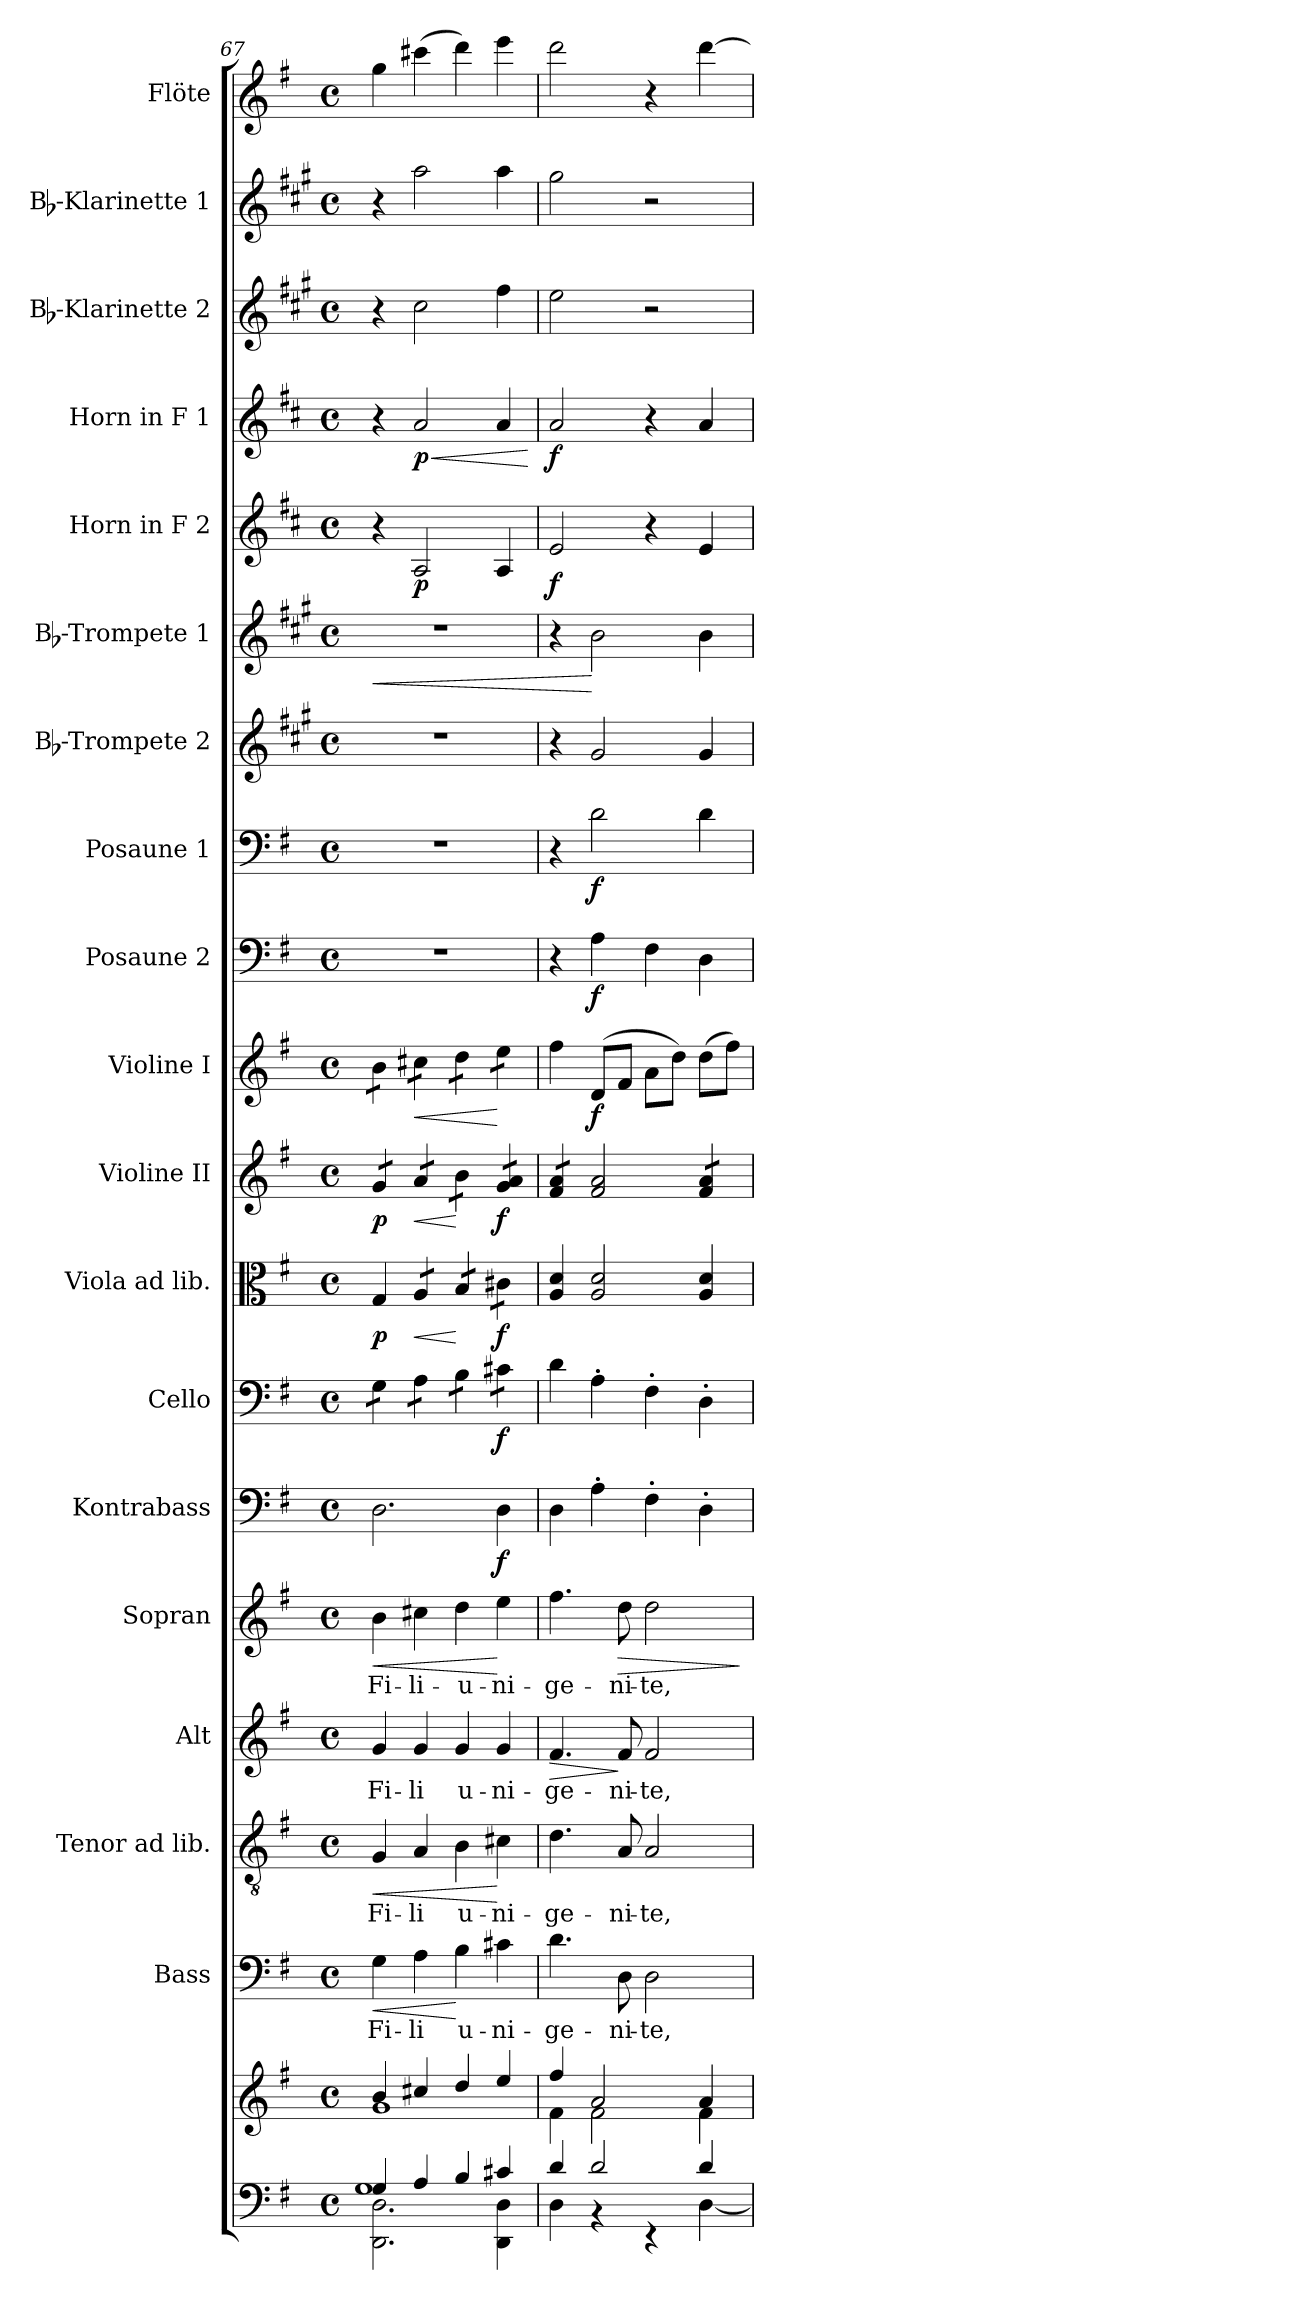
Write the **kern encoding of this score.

**kern	**kern	**kern	**text	**dynam	**kern	**text	**dynam	**kern	**text	**dynam	**kern	**text	**dynam	**kern	**dynam	**kern	**dynam	**kern	**dynam	**kern	**dynam	**kern	**dynam	**kern	**dynam	**kern	**dynam	**kern	**kern	**dynam	**kern	**dynam	**kern	**dynam	**kern	**kern	**kern
*part19	*part19	*part18	*part18	*part18	*part17	*part17	*part17	*part16	*part16	*part16	*part15	*part15	*part15	*part14	*part14	*part13	*part13	*part12	*part12	*part11	*part11	*part10	*part10	*part9	*part9	*part8	*part8	*part7	*part6	*part6	*part5	*part5	*part4	*part4	*part3	*part2	*part1
*staff20	*staff19	*staff18	*staff18	*staff18	*staff17	*staff17	*staff17	*staff16	*staff16	*staff16	*staff15	*staff15	*staff15	*staff14	*staff14	*staff13	*staff13	*staff12	*staff12	*staff11	*staff11	*staff10	*staff10	*staff9	*staff9	*staff8	*staff8	*staff7	*staff6	*staff6	*staff5	*staff5	*staff4	*staff4	*staff3	*staff2	*staff1
*	*	*I"Bass	*	*	*I"Tenor ad lib.	*	*	*I"Alt	*	*	*I"Sopran	*	*	*I"Kontrabass	*	*I"Cello	*	*I"Viola ad lib.	*	*I"Violine II	*	*I"Violine I	*	*I"Posaune 2	*	*I"Posaune 1	*	*I"Bb-Trompete 2	*I"Bb-Trompete 1	*	*I"Horn in F 2	*	*I"Horn in F 1	*	*I"Bb-Klarinette 2	*I"Bb-Klarinette 1	*I"Flöte
*	*	*I'B.	*	*	*I'T.	*	*	*I'A.	*	*	*I'S.	*	*	*I'Kb.	*	*	*	*I'Vla.	*	*I'Vl. II	*	*I'Vl. I	*	*I'Pos. 2	*	*I'Pos. 1	*	*I'Bb Trp. 2	*I'Bb Trp. 1	*	*	*	*	*	*I'Bb Kl. 2	*I'Bb Kl. 1	*I'Fl.
*clefF4	*clefG2	*clefF4	*	*	*clefGv2	*	*	*clefG2	*	*	*clefG2	*	*	*clefF4	*	*clefF4	*	*clefC3	*	*clefG2	*	*clefG2	*	*clefF4	*	*clefF4	*	*clefG2	*clefG2	*	*clefG2	*	*clefG2	*	*clefG2	*clefG2	*clefG2
*	*	*	*	*	*	*	*	*	*	*	*	*	*	*ITrd7c12	*	*	*	*	*	*	*	*	*	*	*	*	*	*ITrd1c2	*ITrd1c2	*	*ITrd4c7	*	*ITrd4c7	*	*ITrd1c2	*ITrd1c2	*
*k[f#]	*k[f#]	*k[f#]	*	*	*k[f#]	*	*	*k[f#]	*	*	*k[f#]	*	*	*k[f#]	*	*k[f#]	*	*k[f#]	*	*k[f#]	*	*k[f#]	*	*k[f#]	*	*k[f#]	*	*k[f#]	*k[f#]	*	*k[f#]	*	*k[f#]	*	*k[f#]	*k[f#]	*k[f#]
*G:	*G:	*G:	*	*	*G:	*	*	*G:	*	*	*G:	*	*	*G:	*	*G:	*	*G:	*	*G:	*	*G:	*	*G:	*	*G:	*	*G:	*G:	*	*G:	*	*G:	*	*G:	*G:	*G:
*M4/4	*M4/4	*M4/4	*	*	*M4/4	*	*	*M4/4	*	*	*M4/4	*	*	*M4/4	*	*M4/4	*	*M4/4	*	*M4/4	*	*M4/4	*	*M4/4	*	*M4/4	*	*M4/4	*M4/4	*	*M4/4	*	*M4/4	*	*M4/4	*M4/4	*M4/4
*met(c)	*met(c)	*met(c)	*	*	*met(c)	*	*	*met(c)	*	*	*met(c)	*	*	*met(c)	*	*met(c)	*	*met(c)	*	*met(c)	*	*met(c)	*	*met(c)	*	*met(c)	*	*met(c)	*met(c)	*	*met(c)	*	*met(c)	*	*met(c)	*met(c)	*met(c)
=67	=67	=67	=67	=67	=67	=67	=67	=67	=67	=67	=67	=67	=67	=67	=67	=67	=67	=67	=67	=67	=67	=67	=67	=67	=67	=67	=67	=67	=67	=67	=67	=67	=67	=67	=67	=67	=67
*^	*^	*	*	*	*	*	*	*	*	*	*	*	*	*	*	*	*	*	*	*	*	*	*	*	*	*	*	*	*	*	*	*	*	*	*	*	*
*	*^	*	*	*	*	*	*	*	*	*	*	*	*	*	*	*	*	*	*	*	*	*	*	*	*	*	*	*	*	*	*	*	*	*	*	*	*	*	*
!	!	!	!	!	!	!LO:LY:b	!LO:HP:b	!	!LO:LY:b	!LO:HP:b	!	!LO:LY:b	!	!	!LO:LY:b	!LO:HP:b	!	!	!	!	!	!LO:DY:b	!	!LO:DY:b	!	!	!	!	!	!	!	!	!LO:HP:b	!	!	!	!	!	!	!
*	*	*	*	*	*	*	*	*	*	*	*	*	*	*	*	*	*	*	*tremolo	*	*	*	*	*	*	*	*	*	*	*	*	*	*	*	*	*	*	*	*	*
*	*	*	*	*	*	*	*	*	*	*	*	*	*	*	*	*	*	*	*	*	*	*	*tremolo	*	*	*	*	*	*	*	*	*	*	*	*	*	*	*	*	*
*	*	*	*	*	*	*	*	*	*	*	*	*	*	*	*	*	*	*	*	*	*	*	*	*	*tremolo	*	*	*	*	*	*	*	*	*	*	*	*	*	*	*
4G/	2.DD\ 2.D\	1G	4b/	1g	4G\	Fi-	<	4G/	Fi-	<	4g/	Fi-	.	4b\	Fi-	<	2.DD\	.	8G\L	.	4G/	p	8g/L	p	8b\L	.	1r	.	1r	.	1r	1r	<	4r	.	4r	.	4r	4r	4gg\
.	.	.	.	.	.	.	.	.	.	.	.	.	.	.	.	.	.	.	8G\J	.	.	.	8g/J	.	8b\J	.	.	.	.	.	.	.	.	.	.	.	.	.	.	.
!	!	!	!	!	!	!LO:LY:b	!	!	!LO:LY:b	!	!	!LO:LY:b	!	!	!LO:LY:b	!	!	!	!	!	!	!LO:HP:b	!	!LO:HP:b	!	!LO:HP:b	!	!	!	!	!	!	!	!	!LO:DY:b	!	!LO:HP:b	!	!	!
!	!	!	!	!	!	!	!	!	!	!	!	!	!	!	!	!	!	!	!	!	!	!	!	!	!	!	!	!	!	!	!	!	!	!	!	!	!LO:DY:n=1:b	!	!	!
*	*	*	*	*	*	*	*	*	*	*	*	*	*	*	*	*	*	*	*	*	*tremolo	*	*	*	*	*	*	*	*	*	*	*	*	*	*	*	*	*	*	*
4A/	.	.	4cc#X/	.	4A\	-li	.	4A/	-li	.	4g/	-li	.	4cc#X\	-li-	.	.	.	8A\L	.	8A/L	<	8a/L	<	8cc#X\L	<	.	.	.	.	.	.	.	2D/	p	2d/	< p	2b\	2gg\	(>4ccc#X\
.	.	.	.	.	.	.	.	.	.	.	.	.	.	.	.	.	.	.	8A\J	.	8A/J	.	8a/J	.	8cc#X\J	.	.	.	.	.	.	.	.	.	.	.	.	.	.	.
!	!	!	!	!	!	!LO:LY:b	!	!	!LO:LY:b	!	!	!LO:LY:b	!	!	!LO:LY:b	!	!	!	!	!	!	!	!	!	!	!	!	!	!	!	!	!	!	!	!	!	!	!	!	!
4B/	.	.	4dd/	.	4B\	u-	[	4B\	u-	.	4g/	u-	.	4dd\	-u-	.	.	.	8B\L	.	8B/L	[	8b\L	[	8dd\L	.	.	.	.	.	.	.	.	.	.	.	.	.	.	4ddd\)
.	.	.	.	.	.	.	.	.	.	.	.	.	.	.	.	.	.	.	8B\J	.	8B/J	.	8b\J	.	8dd\J	.	.	.	.	.	.	.	.	.	.	.	.	.	.	.
!	!	!	!	!	!	!LO:LY:b	!	!	!LO:LY:b	!	!	!LO:LY:b	!	!	!LO:LY:b	!	!	!LO:DY:b	!	!LO:DY:b	!	!LO:DY:b	!	!LO:DY:b	!	!	!	!	!	!	!	!	!	!	!	!	!	!	!	!
4c#X/	4DD\ 4D\	.	4ee/	.	4c#X\	-ni-	.	4c#X\	-ni-	[	4g/	-ni-	.	4ee\	-ni-	[	4DD\	f	8c#X\L	f	8c#X\L	f	8g/ 8a/L	f	8ee\L	[	.	.	.	.	.	.	.	4D/	.	4d/	.	4ee\	4gg\	4eee\
.	.	.	.	.	.	.	.	.	.	.	.	.	.	.	.	.	.	.	8c#X\J	.	8c#X\J	.	8g/ 8a/J	.	8ee\J	.	.	.	.	.	.	.	.	.	.	.	.	.	.	.
*	*	*	*	*	*	*	*	*	*	*	*	*	*	*	*	*	*	*	*	*	*	*	*	*	*Xtremolo	*	*	*	*	*	*	*	*	*	*	*	*	*	*	*
*	*	*	*	*	*	*	*	*	*	*	*	*	*	*	*	*	*	*	*	*	*Xtremolo	*	*	*	*	*	*	*	*	*	*	*	*	*	*	*	*	*	*	*
*	*	*	*	*	*	*	*	*	*	*	*	*	*	*	*	*	*	*	*Xtremolo	*	*	*	*	*	*	*	*	*	*	*	*	*	*	*	*	*	*	*	*	*
*v	*v	*v	*	*	*	*	*	*	*	*	*	*	*	*	*	*	*	*	*	*	*	*	*	*	*	*	*	*	*	*	*	*	*	*	*	*	*	*	*	*
*	*v	*v	*	*	*	*	*	*	*	*	*	*	*	*	*	*	*	*	*	*	*	*	*	*	*	*	*	*	*	*	*	*	*	*	*	*	*	*
.	.	.	.	.	.	.	.	.	.	.	.	.	.	.	.	.	.	.	.	.	.	.	.	.	.	.	.	.	.	.	.	.	.	[	.	.	.
=68	=68	=68	=68	=68	=68	=68	=68	=68	=68	=68	=68	=68	=68	=68	=68	=68	=68	=68	=68	=68	=68	=68	=68	=68	=68	=68	=68	=68	=68	=68	=68	=68	=68	=68	=68	=68	=68
*^	*^	*	*	*	*	*	*	*	*	*	*	*	*	*	*	*	*	*	*	*	*	*	*	*	*	*	*	*	*	*	*	*	*	*	*	*	*
!	!	!	!	!	!LO:LY:b	!	!	!LO:LY:b	!	!	!LO:LY:b	!LO:HP:b	!	!LO:LY:b	!	!	!	!	!	!	!	!	!	!	!	!	!	!	!	!	!	!	!	!LO:DY:b	!	!LO:DY:b	!	!	!
4d/	4D\	4ff#/	4f#\	4.d\	-ge-	.	4.d\	-ge-	.	4.f#/	-ge-	>	4.ff#\	-ge-	.	4DD\	.	4d\	.	4A/ 4d/	.	8f#/ 8a/L	.	4ff#\	.	4r	.	4r	.	4r	4r	.	2A/	f	2d/	f	2dd\	2ff#\	2ddd\
.	.	.	.	.	.	.	.	.	.	.	.	.	.	.	.	.	.	.	.	.	.	8f#/ 8a/J	.	.	.	.	.	.	.	.	.	.	.	.	.	.	.	.	.
*	*	*	*	*	*	*	*	*	*	*	*	*	*	*	*	*	*	*	*	*	*	*Xtremolo	*	*	*	*	*	*	*	*	*	*	*	*	*	*	*	*	*
!	!	!	!	!	!	!	!	!	!	!	!	!	!	!	!	!	!	!	!	!	!	!	!	!	!LO:DY:b	!	!LO:DY:b	!	!LO:DY:b	!	!	!	!	!	!	!	!	!	!
2d/	4r	2a/	2f#\	.	.	.	.	.	.	.	.	.	.	.	.	4AA'>\	.	4A'>\	.	2A/ 2d/	.	2f#/ 2a/	.	(>8d/L	f	4A\	f	2d\	f	2f#/	2a\	[	.	.	.	.	.	.	.
!	!	!	!	!	!LO:LY:b	!	!	!LO:LY:b	!	!	!LO:LY:b	!	!	!LO:LY:b	!LO:HP:b	!	!	!	!	!	!	!	!	!	!	!	!	!	!	!	!	!	!	!	!	!	!	!	!
.	.	.	.	8D\	-ni-	.	8A/	-ni-	.	8f#/	-ni-	]	8dd\	-ni-	>	.	.	.	.	.	.	.	.	8f#/J	.	.	.	.	.	.	.	.	.	.	.	.	.	.	.
!	!	!	!	!	!LO:LY:b	!	!	!LO:LY:b	!	!	!LO:LY:b	!	!	!LO:LY:b	!	!	!	!	!	!	!	!	!	!	!	!	!	!	!	!	!	!	!	!	!	!	!	!	!
.	4rEE	.	.	2D\	-te,	.	2A/	-te,	.	2f#/	-te,	.	2dd\	-te,	.	4FF#'>\	.	4F#'>\	.	.	.	.	.	8a\L	.	4F#\	.	.	.	.	.	.	4r	.	4r	.	2r	2r	4r
.	.	.	.	.	.	.	.	.	.	.	.	.	.	.	.	.	.	.	.	.	.	.	.	8dd\J)	.	.	.	.	.	.	.	.	.	.	.	.	.	.	.
*	*	*	*	*	*	*	*	*	*	*	*	*	*	*	*	*	*	*	*	*	*	*tremolo	*	*	*	*	*	*	*	*	*	*	*	*	*	*	*	*	*
4d/	[<4D\	4a/	4f#\	.	.	.	.	.	.	.	.	.	.	.	.	4DD'>\	.	4D'>\	.	4A/ 4d/	.	8f#/ 8a/L	.	(>8dd\L	.	4D\	.	4d\	.	4f#/	4a\	.	4A/	.	4d/	.	.	.	[4ddd\
.	.	.	.	.	.	.	.	.	.	.	.	.	.	.	.	.	.	.	.	.	.	8f#/ 8a/J	.	8ff#\J)	.	.	.	.	.	.	.	.	.	.	.	.	.	.	.
*	*	*	*	*	*	*	*	*	*	*	*	*	*	*	*	*	*	*	*	*	*	*Xtremolo	*	*	*	*	*	*	*	*	*	*	*	*	*	*	*	*	*
*v	*v	*	*	*	*	*	*	*	*	*	*	*	*	*	*	*	*	*	*	*	*	*	*	*	*	*	*	*	*	*	*	*	*	*	*	*	*	*	*
*	*v	*v	*	*	*	*	*	*	*	*	*	*	*	*	*	*	*	*	*	*	*	*	*	*	*	*	*	*	*	*	*	*	*	*	*	*	*	*
.	.	.	.	.	.	.	.	.	.	.	.	.	]	.	.	.	.	.	.	.	.	.	.	.	.	.	.	.	.	.	.	.	.	.	.	.	.
=	=	=	=	=	=	=	=	=	=	=	=	=	=	=	=	=	=	=	=	=	=	=	=	=	=	=	=	=	=	=	=	=	=	=	=	=	=
*-	*-	*-	*-	*-	*-	*-	*-	*-	*-	*-	*-	*-	*-	*-	*-	*-	*-	*-	*-	*-	*-	*-	*-	*-	*-	*-	*-	*-	*-	*-	*-	*-	*-	*-	*-	*-	*-
